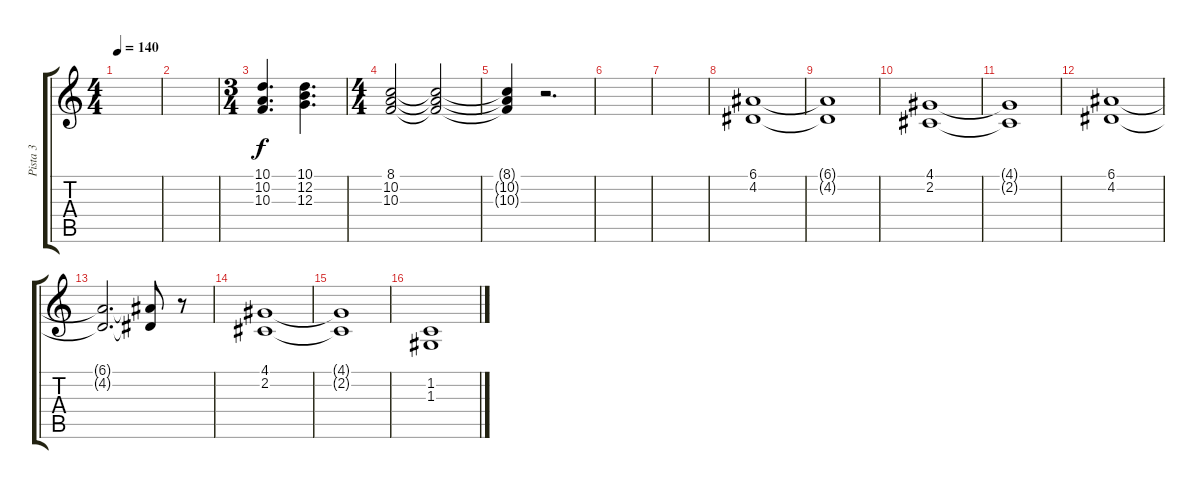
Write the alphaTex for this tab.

\track ("Pista 3" "Pista 3") {instrument stringensemble2}
\staff {score tabs}
\tuning (E4 B3 G3 D3 A2 E2) {hide}
\ts (4 4)
\tempo 140
\clef g2
\ks c
|
|
\ts (3 4)
(10.1 10.2 10.3).4{d volume 13} (10.1 12.2 12.3).4{d} |
\ts (4 4)
(8.1 10.2 10.3).2 (8.1{t} 10.2{t} 10.3{t}).2{volume 5} |
(8.1{t} 10.2{t} 10.3{t}).4 r.2{d} |
|
|
(6.1 4.2).1{volume 13} |
(6.1{t} 4.2{t}).1 |
(4.1 2.2).1 |
(4.1{t} 2.2{t}).1 |
(6.1 4.2).1 |
(6.1{t} 4.2{t}).2{d} (6.1{t} 4.2{t}).8 r.8 |
(4.1 2.2).1 |
(4.1{t} 2.2{t}).1 |
(1.2 1.3).1
